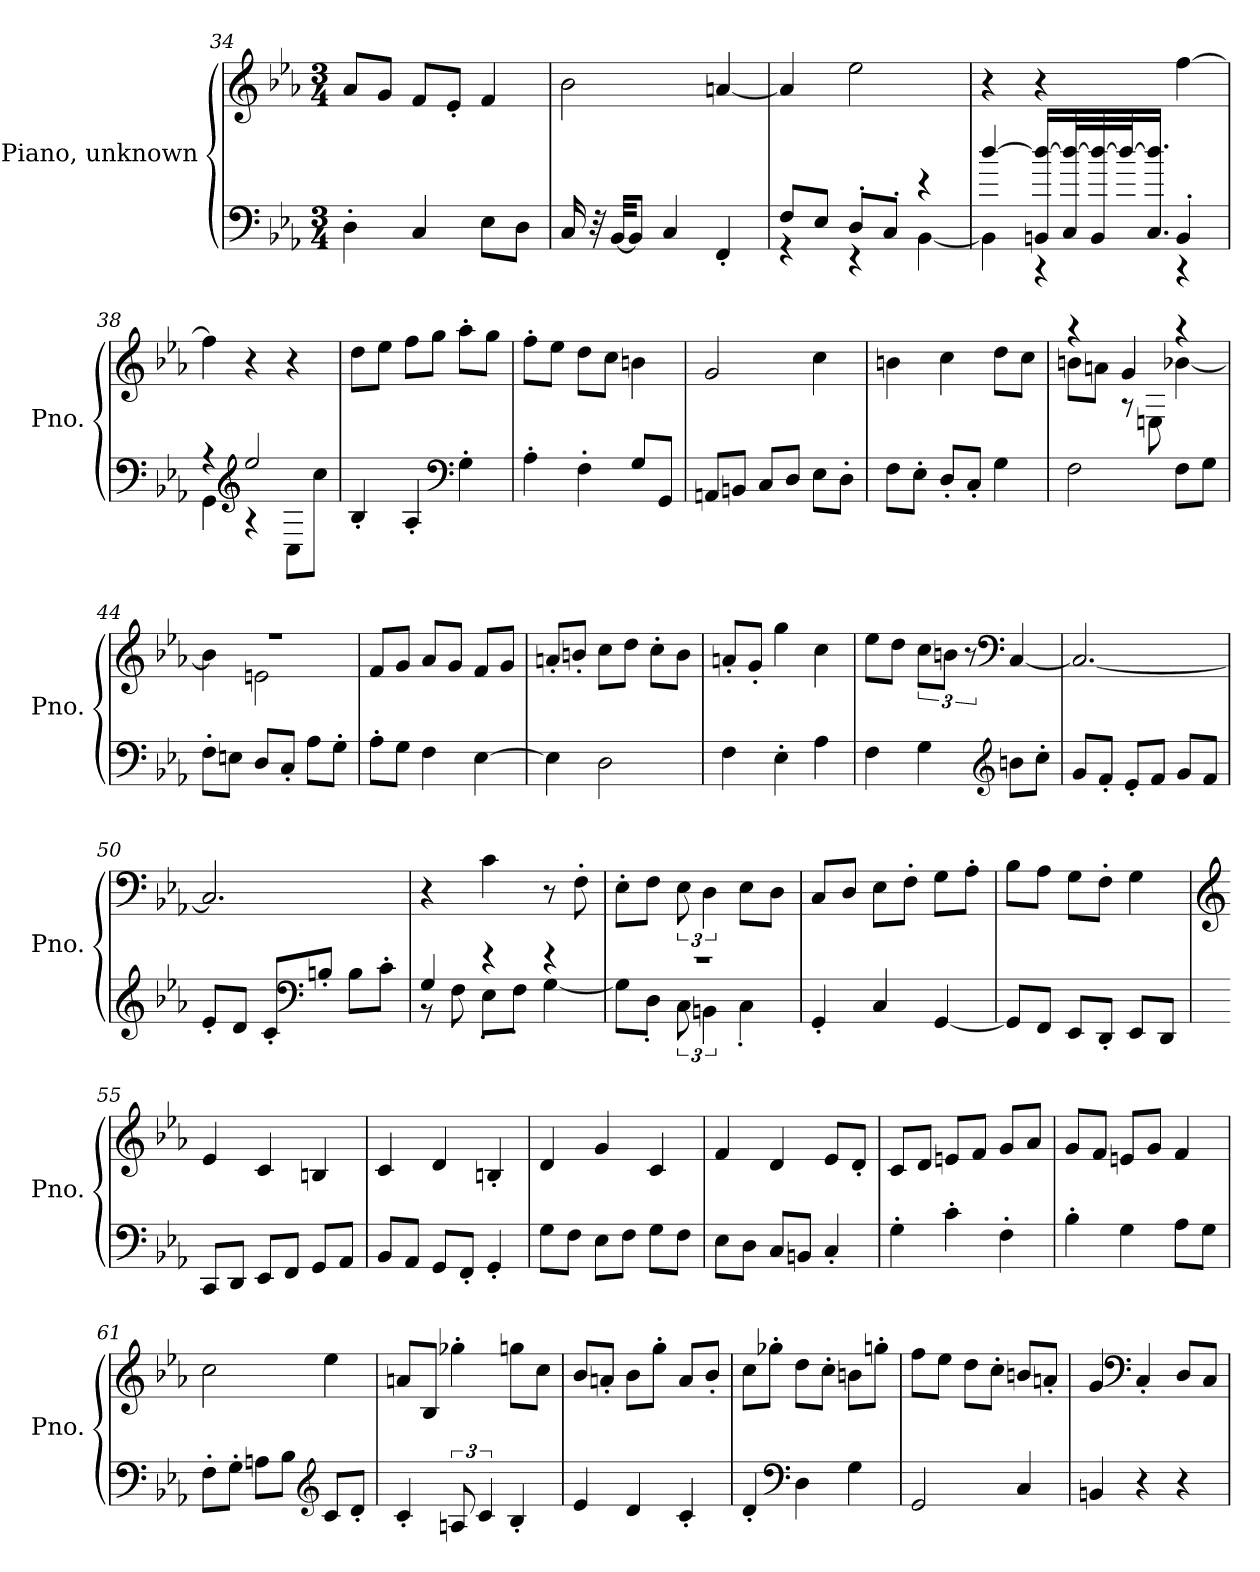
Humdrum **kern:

**kern	**kern
*part1	*part1
*staff2	*staff1
*I"Piano, unknown	*
*I'Pno.	*
!!LO:PB:g=z
*clefF4	*clefG2
*k[b-e-a-]	*k[b-e-a-]
*M3/4	*M3/4
=34	=34
4D'\	8a-/L
.	8g/J
4C/	8f/L
.	8e-'/J
8E-\L	4f/
8D\J	.
=35	=35
16C/	2b-\
32r	.
[32BB-/KKL	.
8BB-/J]	.
4C/	.
4FF'/	[4an/
=36	=36
*^	*
8F/L	4r	4a/]
8E-/J	.	.
8D'/L	4r	2ee-\
8C'/J	.	.
4r	[4BB-\	.
=37	=37	=37
[4dd/	4BB-\]	4r
16BBn/ 16dd/_LL	4r	4r
32C/ 32dd/_L	.	.
32BB/ 32dd/_	.	.
32dd/J_	.	.
16.C/ 16.dd/]JJ	.	.
4BB'/	4r	[4ff\
=38	=38	=38
4r	4GG\	4ff\]
*clefG2	*	*
2ee-/	4r	4r
.	8C\L	4r
.	8cc\J	.
*v	*v	*
!!LO:LB:g=z
=39	=39
4B-'/	8dd\L
.	8ee-\J
4A-'/	8ff\L
.	8gg\J
*clefF4	*
4G'\	8aa-'\L
.	8gg\J
=40	=40
4A-'\	8ff'\L
.	8ee-\J
4F'\	8dd\L
.	8cc\J
8G/L	4bn\
8GG/J	.
=41	=41
8AAn/L	2g/
8BBn/J	.
8C/L	.
8D/J	.
8E-\L	4cc\
8D'\J	.
=42	=42
8F\L	4bn\
8E-'\J	.
8D'/L	4cc\
8C'/J	.
4G\	8dd\L
.	8cc\J
=43	=43
*	*^
2F\	4r	8bn\L
.	.	8an\J
.	4g/	8r
.	.	8En\
8F\L	4r	[4b-X\
8G\J	.	.
!!LO:LB:g=z	!!
=44	=44	=44
8F'\L	2.r	4b-\]
8En\J	.	.
8D/L	.	2en\
8C'/J	.	.
8A-\L	.	.
8G'\J	.	.
*	*v	*v
=45	=45
8A-'\L	8f/L
8G\J	8g/J
4F\	8a-/L
.	8g/J
[4E-\	8f/L
.	8g/J
=46	=46
4E-\]	8an'/L
.	8bn'/J
2D\	8cc\L
.	8dd\J
.	8cc'\L
.	8b\J
=47	=47
4F\	8an'/L
.	8g'/J
4E-'\	4gg\
4A-\	4cc\
=48	=48
4F\	8ee-\L
.	8dd\J
4G\	12cc\L
.	12bn\J
.	12r
*clefG2	*clefF4
8bn\L	[4C/
8cc'\J	.
=49	=49
8g/L	2.C/_
8f'/J	.
8e-'/L	.
8f/J	.
8g/L	.
8f/J	.
!!LO:LB:g=z
=50	=50
8e-'/L	2.C/]
8d/J	.
8c'/L	.
*clefF4	*
8Bn'/J	.
8B\L	.
8c'\J	.
=51	=51
*^	*
4G/	8r	4r
.	8F\	.
4r	8E-'\L	4c\
.	8F'\J	.
4r	[4G\	8r
.	.	8F'\
=52	=52	=52
2.r	8G\L]	8E-'\L
.	8D'\J	8F\J
.	12C\	12E-\
.	6BBn\	6D\
.	4C'\	8E-\L
.	.	8D\J
*v	*v	*
=53	=53
4GG'/	8C/L
.	8D/J
4C/	8E-\L
.	8F'\J
[4GG/	8G\L
.	8A-'\J
=54	=54
8GG/L]	8B-\L
8FF/J	8A-\J
8EE-/L	8G\L
8DD'/J	8F'\J
8EE-/L	4G\
8DD/J	.
!!LO:LB:g=z
=55	=55
*	*clefG2
8CC/L	4e-/
8DD/J	.
8EE-/L	4c/
8FF/J	.
8GG/L	4Bn/
8AA-/J	.
=56	=56
8BB-/L	4c/
8AA-/J	.
8GG/L	4d/
8FF'/J	.
4GG'/	4Bn'/
=57	=57
8G\L	4d/
8F\J	.
8E-\L	4g/
8F\J	.
8G\L	4c/
8F\J	.
=58	=58
8E-\L	4f/
8D\J	.
8C/L	4d/
8BBn/J	.
4C'/	8e-/L
.	8d'/J
=59	=59
4G'\	8c/L
.	8d/J
4c'\	8en/L
.	8f/J
4F'\	8g/L
.	8a-/J
=60	=60
4B-'\	8g/L
.	8f/J
4G\	8en/L
.	8g/J
8A-\L	4f/
8G\J	.
!!LO:LB:g=z
=61	=61
8F'\L	2cc\
8G'\J	.
8An\L	.
8B-\J	.
*clefG2	*
8c/L	4ee-\
8d'/J	.
=62	=62
4c'/	8an/L
.	8B-/J
12An/	4gg-X'\
6c/	.
4B-'/	8ggn\L
.	8cc\J
=63	=63
4e-/	8b-/L
.	8an'/J
4d/	8b-\L
.	8gg'\J
4c'/	8a/L
.	8b-'/J
=64	=64
4d'/	8cc\L
.	8gg-X'\J
*clefF4	*
4D\	8dd\L
.	8cc'\J
4G\	8bn\L
.	8ggn'\J
=65	=65
2GG/	8ff\L
.	8ee-\J
.	8dd\L
.	8cc'\J
4C/	8bn/L
.	8an'/J
!!LO:PB:g=z
=66	=66
4BBn/	4g/
*	*clefF4
4r	4C'/
4r	8D/L
.	8C/J
=	=
*-	*-
